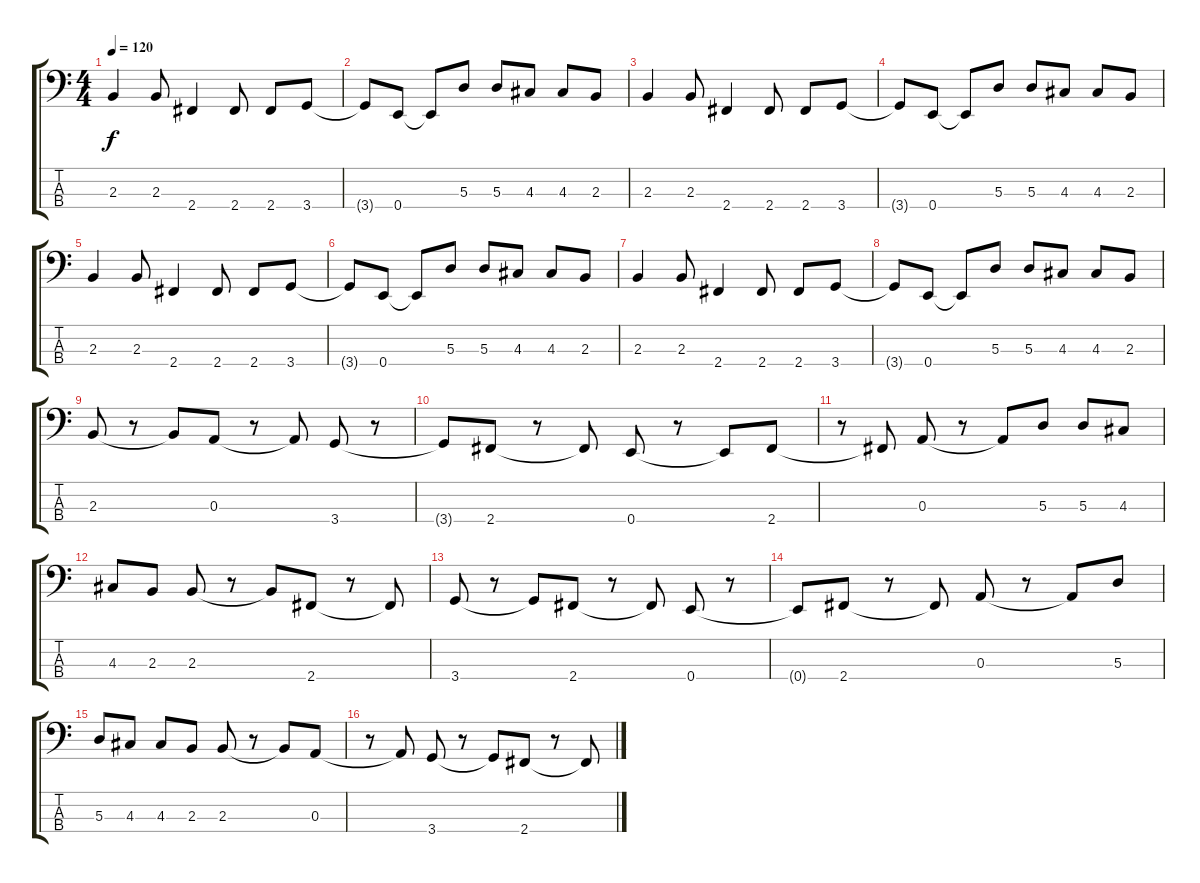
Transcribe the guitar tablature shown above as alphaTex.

\track "" {instrument electricbassfinger}
\staff {score tabs}
\tuning (G2 D2 A1 E1) {hide}
\ts (4 4)
\tempo 120
\clef f4
\ks c
2.3.4{dy f} 2.3.8 2.4.4 2.4.8 2.4.8 3.4.8 |
3.4{t}.8 0.4.8 0.4{t}.8 5.3.8 5.3.8 4.3.8 4.3.8 2.3.8 |
2.3.4 2.3.8 2.4.4 2.4.8 2.4.8 3.4.8 |
3.4{t}.8 0.4.8 0.4{t}.8 5.3.8 5.3.8 4.3.8 4.3.8 2.3.8 |
2.3.4 2.3.8 2.4.4 2.4.8 2.4.8 3.4.8 |
3.4{t}.8 0.4.8 0.4{t}.8 5.3.8 5.3.8 4.3.8 4.3.8 2.3.8 |
2.3.4 2.3.8 2.4.4 2.4.8 2.4.8 3.4.8 |
3.4{t}.8 0.4.8 0.4{t}.8 5.3.8 5.3.8 4.3.8 4.3.8 2.3.8 |
2.3.8 r.8 2.3{t}.8 0.3.8 r.8 0.3{t}.8 3.4.8 r.8 |
3.4{t}.8 2.4.8 r.8 2.4{t}.8 0.4.8 r.8 0.4{t}.8 2.4.8 |
r.8 2.4{t}.8 0.3.8 r.8 0.3{t}.8 5.3.8 5.3.8 4.3.8 |
4.3.8 2.3.8 2.3.8 r.8 2.3{t}.8 2.4.8 r.8 2.4{t}.8 |
3.4.8 r.8 3.4{t}.8 2.4.8 r.8 2.4{t}.8 0.4.8 r.8 |
0.4{t}.8 2.4.8 r.8 2.4{t}.8 0.3.8 r.8 0.3{t}.8 5.3.8 |
5.3.8 4.3.8 4.3.8 2.3.8 2.3.8 r.8 2.3{t}.8 0.3.8 |
r.8 0.3{t}.8 3.4.8 r.8 3.4{t}.8 2.4.8 r.8 2.4{t}.8
